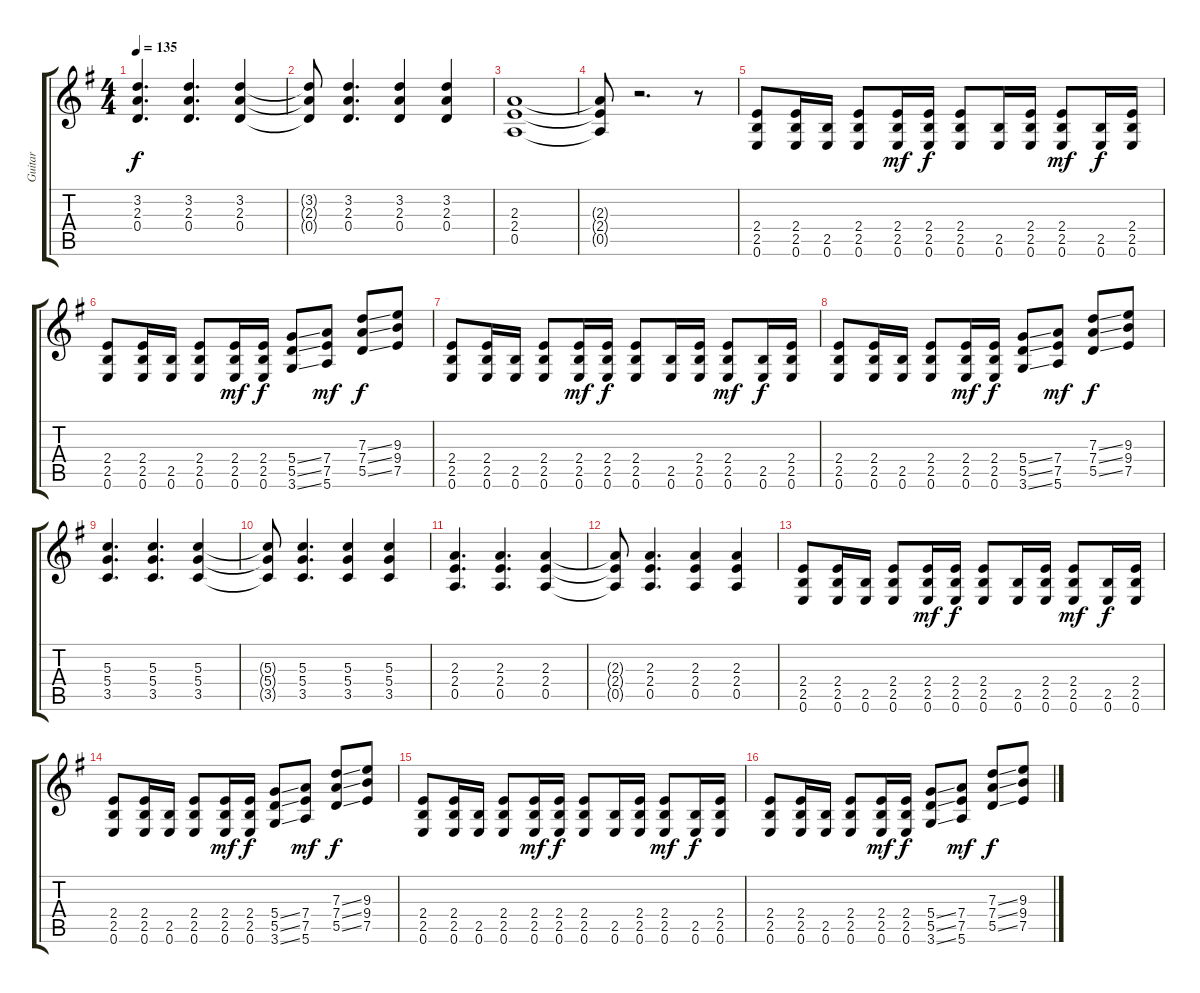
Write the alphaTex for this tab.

\track ("Guitar" "Guitar") {instrument distortionguitar}
\staff {score tabs}
\tuning (E4 B3 G3 D3 A2 E2) {hide}
\ts (4 4)
\tempo 135
\clef g2
\ks g
(3.2 2.3 0.4).4{d dy f} (3.2 2.3 0.4).4{d} (3.2 2.3 0.4).4 |
(3.2{t} 2.3{t} 0.4{t}).8 (3.2 2.3 0.4).4{d} (3.2 2.3 0.4).4 (3.2 2.3 0.4).4 |
(2.3 2.4 0.5).1 |
(2.3{t} 2.4{t} 0.5{t}).8 r.2{d} r.8 |
(2.4 2.5 0.6).8{instrument electricguitarmuted} (2.4 2.5 0.6).16 (2.5 0.6).16 (2.4 2.5 0.6).8 (2.4 2.5 0.6).16{dy mf} (2.4 2.5 0.6).16{dy f} (2.4 2.5 0.6).8 (2.5 0.6).16 (2.4 2.5 0.6).16 (2.4 2.5 0.6).8{dy mf} (2.5 0.6).16{dy f} (2.4 2.5 0.6).16 |
(2.4 2.5 0.6).8 (2.4 2.5 0.6).16 (2.5 0.6).16 (2.4 2.5 0.6).8 (2.4 2.5 0.6).16{dy mf} (2.4 2.5 0.6).16{dy f} (5.4{ss} 5.5{ss} 3.6{ss}).8{instrument distortionguitar} (7.4 7.5 5.6).8{dy mf} (7.3{ss} 7.4{ss} 5.5{ss}).8{dy f} (9.3 9.4 7.5).8 |
(2.4 2.5 0.6).8{instrument electricguitarmuted} (2.4 2.5 0.6).16 (2.5 0.6).16 (2.4 2.5 0.6).8 (2.4 2.5 0.6).16{dy mf} (2.4 2.5 0.6).16{dy f} (2.4 2.5 0.6).8 (2.5 0.6).16 (2.4 2.5 0.6).16 (2.4 2.5 0.6).8{dy mf} (2.5 0.6).16{dy f} (2.4 2.5 0.6).16 |
(2.4 2.5 0.6).8 (2.4 2.5 0.6).16 (2.5 0.6).16 (2.4 2.5 0.6).8 (2.4 2.5 0.6).16{dy mf} (2.4 2.5 0.6).16{dy f} (5.4{ss} 5.5{ss} 3.6{ss}).8{instrument distortionguitar} (7.4 7.5 5.6).8{dy mf} (7.3{ss} 7.4{ss} 5.5{ss}).8{dy f} (9.3 9.4 7.5).8 |
(5.3 5.4 3.5).4{d} (5.3 5.4 3.5).4{d} (5.3 5.4 3.5).4 |
(5.3{t} 5.4{t} 3.5{t}).8 (5.3 5.4 3.5).4{d} (5.3 5.4 3.5).4 (5.3 5.4 3.5).4 |
(2.3 2.4 0.5).4{d} (2.3 2.4 0.5).4{d} (2.3 2.4 0.5).4 |
(2.3{t} 2.4{t} 0.5{t}).8 (2.3 2.4 0.5).4{d} (2.3 2.4 0.5).4 (2.3 2.4 0.5).4 |
(2.4 2.5 0.6).8{instrument electricguitarmuted} (2.4 2.5 0.6).16 (2.5 0.6).16 (2.4 2.5 0.6).8 (2.4 2.5 0.6).16{dy mf} (2.4 2.5 0.6).16{dy f} (2.4 2.5 0.6).8 (2.5 0.6).16 (2.4 2.5 0.6).16 (2.4 2.5 0.6).8{dy mf} (2.5 0.6).16{dy f} (2.4 2.5 0.6).16 |
(2.4 2.5 0.6).8 (2.4 2.5 0.6).16 (2.5 0.6).16 (2.4 2.5 0.6).8 (2.4 2.5 0.6).16{dy mf} (2.4 2.5 0.6).16{dy f} (5.4{ss} 5.5{ss} 3.6{ss}).8{instrument distortionguitar} (7.4 7.5 5.6).8{dy mf} (7.3{ss} 7.4{ss} 5.5{ss}).8{dy f} (9.3 9.4 7.5).8 |
(2.4 2.5 0.6).8{instrument electricguitarmuted} (2.4 2.5 0.6).16 (2.5 0.6).16 (2.4 2.5 0.6).8 (2.4 2.5 0.6).16{dy mf} (2.4 2.5 0.6).16{dy f} (2.4 2.5 0.6).8 (2.5 0.6).16 (2.4 2.5 0.6).16 (2.4 2.5 0.6).8{dy mf} (2.5 0.6).16{dy f} (2.4 2.5 0.6).16 |
(2.4 2.5 0.6).8 (2.4 2.5 0.6).16 (2.5 0.6).16 (2.4 2.5 0.6).8 (2.4 2.5 0.6).16{dy mf} (2.4 2.5 0.6).16{dy f} (5.4{ss} 5.5{ss} 3.6{ss}).8{instrument distortionguitar} (7.4 7.5 5.6).8{dy mf} (7.3{ss} 7.4{ss} 5.5{ss}).8{dy f} (9.3 9.4 7.5).8
